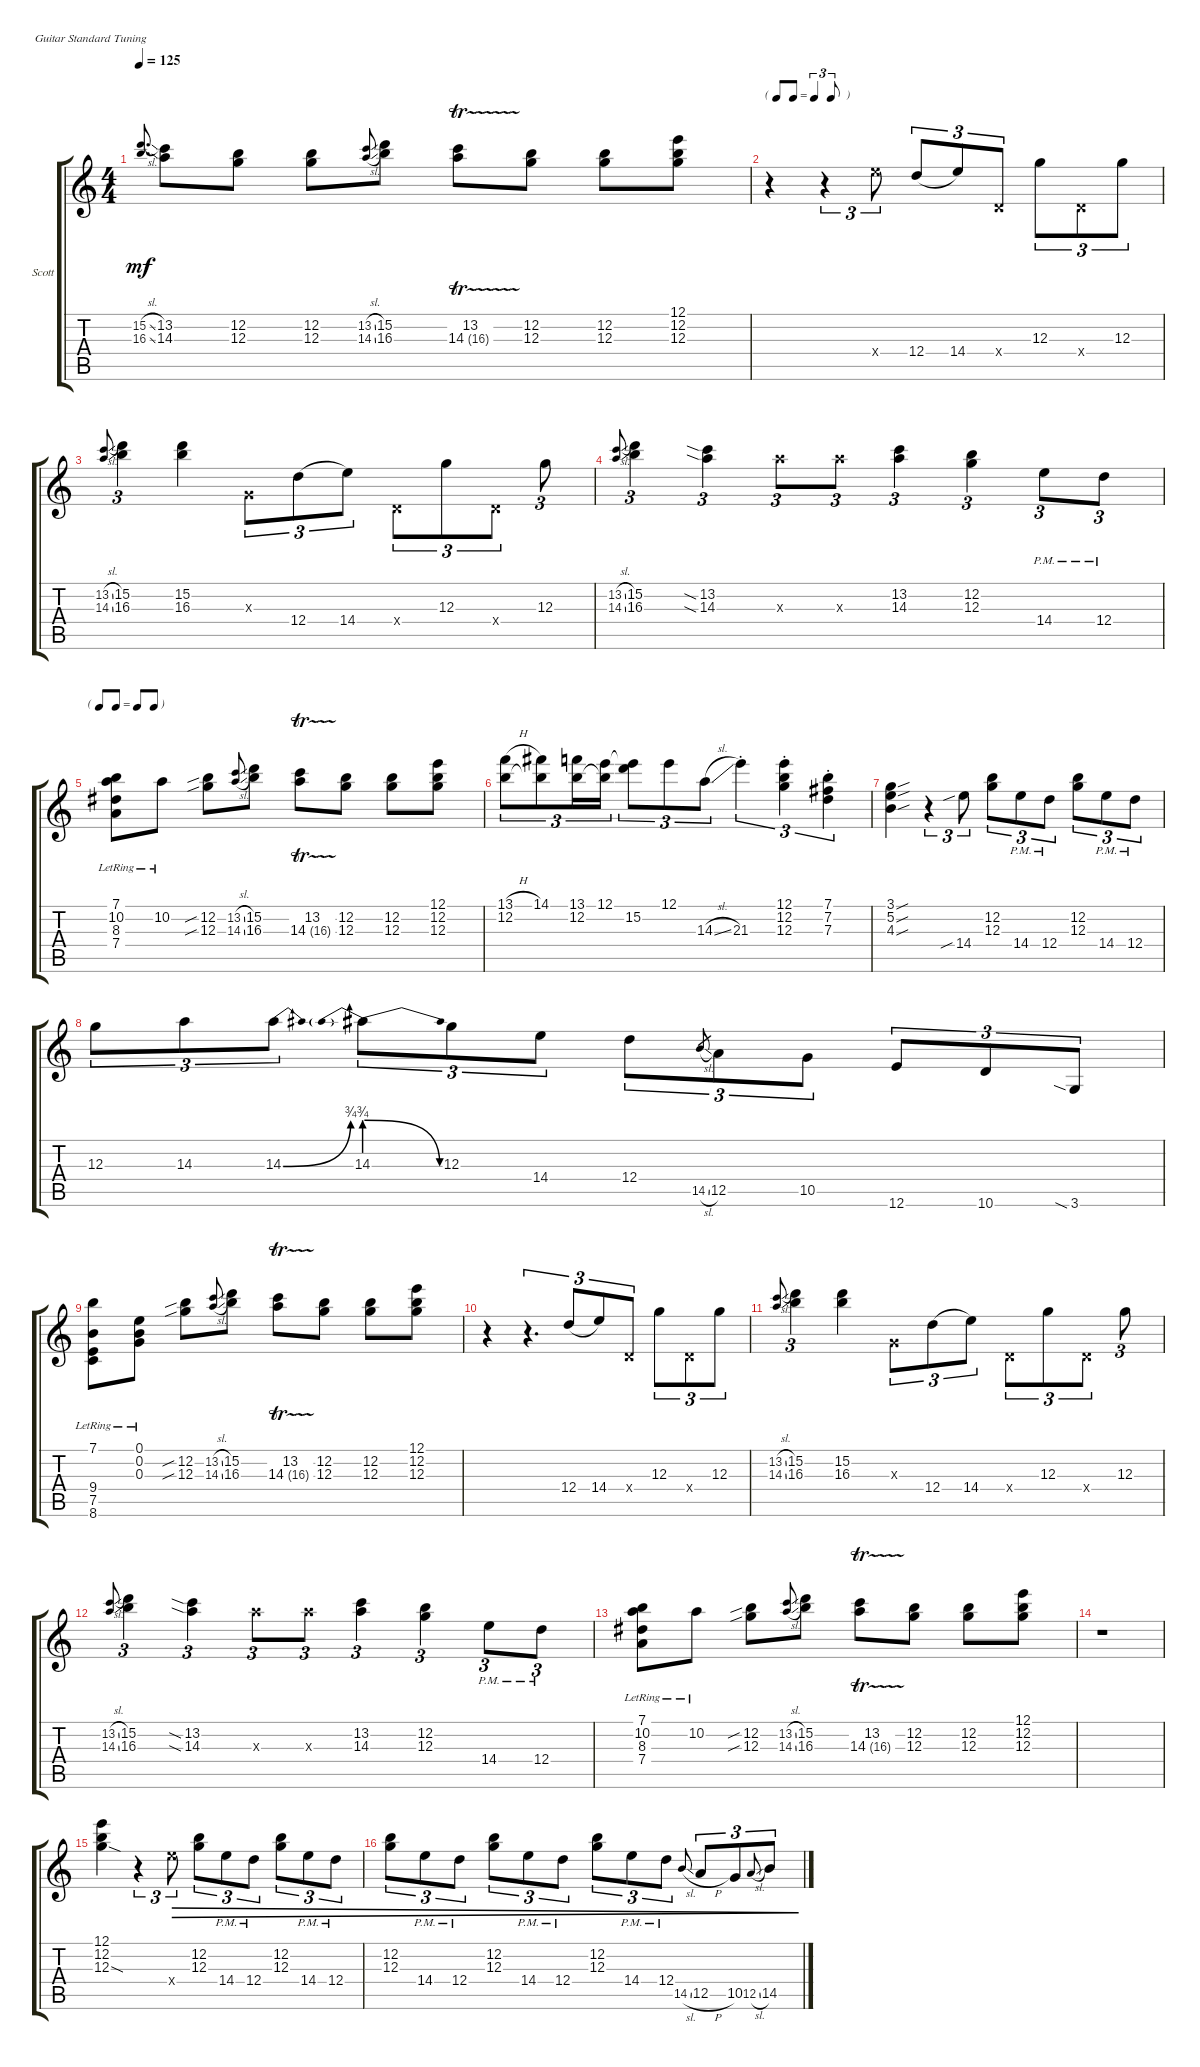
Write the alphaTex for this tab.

\defaultSystemsLayout 4
\bracketExtendMode groupsimilarinstruments
\firstSystemTrackNameOrientation horizontal
\otherSystemsTrackNameOrientation horizontal
\track ("Scott" "Scott") {instrument electricguitarclean}
\staff {score tabs}
\tuning (E4 B3 G3 D3 A2 E2)
\ts (4 4)
\scale
0.653629
\tempo 125
\accidentals auto
\clef g2
\ottava regular
\simile none
\ks c
(16.3{sl} 15.2{sl}).8{d gr onbeat dy mf} (13.2 14.3).8 (12.2 12.3).8 (12.3 12.2).8 (13.2{sl} 14.3{sl}).8{gr onbeat} (15.2 16.3).8 (14.3{tr (16 16)} 13.2).8 (12.3 12.2).8 (12.3 12.2).8 (12.1 12.2 12.3).8 |
\tf triplet8th
\scale
0.346462 r.4 r.4{tu (3 2)} 14.4{x}.8{tu (3 2)} 12.4.8{tu (3 2) legatoorigin} 14.4.8{tu (3 2)} 0.4{x}.8{tu (3 2)} 12.3.8{tu (3 2)} 0.4{x}.8{tu (3 2)} 12.3.8{tu (3 2)} |
(14.3{sl} 13.2{sl}).8{tu (3 2) gr onbeat} (16.3 15.2).4{tu (3 2)} (16.3 15.2).4 0.3{x}.8{tu (3 2)} 12.4.8{tu (3 2) legatoorigin} 14.4.8{tu (3 2)} 0.4{x}.8{tu (3 2)} 12.3.8{tu (3 2)} 0.4{x}.8{tu (3 2)} 12.3.8{tu (3 2)} |
(14.3{sl} 13.2{sl}).8{tu (3 2) gr onbeat} (16.3 15.2).4{tu (3 2)} (14.3{sia} 13.2{sia}).4{tu (3 2)} 14.3{x}.8{tu (3 2)} 14.3{x}.8{tu (3 2)} (14.3 13.2).4{tu (3 2)} (12.3 12.2).4{tu (3 2)} 14.4{pm}.8{tu (3 2)} 12.4{pm}.8{tu (3 2)} |
\tf none
(10.2{lr} 8.3{lr} 7.4{lr} 7.1{lr}).8 10.2{lr}.8 (12.3{sib} 12.2{sib}).8 (13.2{sl} 14.3{sl}).8{gr onbeat} (15.2 16.3).8 (14.3{tr (16 16)} 13.2).8 (12.3 12.2).8 (12.3 12.2).8 (12.1 12.2 12.3).8 |
(13.1{h} 12.2).8{tu (3 2)} (14.1 12.2{t}).8{tu (3 2)} (13.1 12.2).16{tu (3 2)} (12.1 12.2{t}).16{tu (3 2)} (15.2 12.1{t}).8{tu (3 2)} 12.1.8{tu (3 2)} 14.3{sl}.8{tu (3 2)} 21.3{st}.4{tu (3 2)} (12.3{st} 12.2{st} 12.1{st}).4{tu (3 2)} (7.3{st} 7.2{st} 7.1{st}).4{tu (3 2)} |
\scale
0.392082 (4.3{sou} 5.2{sou} 3.1{sou}).4 r.4{tu (3 2)} 14.4{sib}.8{tu (3 2)} (12.3 12.2).8{tu (3 2)} 14.4{pm}.8{tu (3 2)} 12.4{pm}.8{tu (3 2)} (12.3 12.2).8{tu (3 2)} 14.4{pm}.8{tu (3 2)} 12.4{pm}.8{tu (3 2)} |
\scale
0.607616 12.3.8{tu (3 2)} 14.3.8{tu (3 2)} 14.3{be (bend 0 0 15 3)}.8{tu (3 2)} 14.3{be (prebendrelease 0 3 15 0)}.8{tu (3 2)} 12.3.8{tu (3 2)} 14.4.8{tu (3 2)} 12.4.8{tu (3 2)} 14.5{sl}.8{tu (3 2) gr} 12.5.8{tu (3 2)} 10.5.8{tu (3 2)} 12.6.8{tu (3 2)} 10.6.8{tu (3 2)} 3.6{sia}.8{tu (3 2)} |
(8.6{lr} 7.5{lr} 9.4{lr} 7.1{lr}).8 (0.2{lr} 0.3{lr} 0.1{lr}).8 (12.3{sib} 12.2{sib}).8 (13.2{sl} 14.3{sl}).8{gr onbeat} (15.2 16.3).8 (14.3{tr (16 16)} 13.2).8 (12.3 12.2).8 (12.3 12.2).8 (12.1 12.2 12.3).8 |
r.4 r.4{d tu (3 2)} 12.4.8{tu (3 2) legatoorigin} 14.4.8{tu (3 2)} 0.4{x}.8{tu (3 2)} 12.3.8{tu (3 2)} 0.4{x}.8{tu (3 2)} 12.3.8{tu (3 2)} |
(14.3{sl} 13.2{sl}).8{tu (3 2) gr onbeat} (16.3 15.2).4{tu (3 2)} (16.3 15.2).4 0.3{x}.8{tu (3 2)} 12.4.8{tu (3 2) legatoorigin} 14.4.8{tu (3 2)} 0.4{x}.8{tu (3 2)} 12.3.8{tu (3 2)} 0.4{x}.8{tu (3 2)} 12.3.8{tu (3 2)} |
(14.3{sl} 13.2{sl}).8{tu (3 2) gr onbeat} (16.3 15.2).4{tu (3 2)} (14.3{sia} 13.2{sia}).4{tu (3 2)} 14.3{x}.8{tu (3 2)} 14.3{x}.8{tu (3 2)} (14.3 13.2).4{tu (3 2)} (12.3 12.2).4{tu (3 2)} 14.4{pm}.8{tu (3 2)} 12.4{pm}.8{tu (3 2)} |
(10.2{lr} 8.3{lr} 7.4{lr} 7.1{lr}).8 10.2{lr}.8 (12.3{sib} 12.2{sib}).8 (13.2{sl} 14.3{sl}).8{gr onbeat} (15.2 16.3).8 (14.3{tr (16 16)} 13.2).8 (12.3 12.2).8 (12.3 12.2).8 (12.1 12.2 12.3).8 |
r.1 |
(12.1 12.2 12.3{sod}).4 r.4{tu (3 2)} 14.4{x}.8{tu (3 2) dec} (12.3 12.2).8{tu (3 2) dec} 14.4{pm}.8{tu (3 2) dec} 12.4{pm}.8{tu (3 2) dec} (12.3 12.2).8{tu (3 2) dec} 14.4{pm}.8{tu (3 2) dec} 12.4{pm}.8{tu (3 2) dec} |
(12.3 12.2).8{tu (3 2) dec} 14.4{pm}.8{tu (3 2) dec} 12.4{pm}.8{tu (3 2) dec} (12.3 12.2).8{tu (3 2) dec} 14.4{pm}.8{tu (3 2) dec} 12.4{pm}.8{tu (3 2) dec} (12.3 12.2).8{tu (3 2) dec} 14.4{pm}.8{tu (3 2) dec} 12.4{pm}.8{tu (3 2) dec} 14.5{sl}.8{tu (3 2) gr onbeat dec} 12.5{h}.8{tu (3 2) dec} 10.5.8{tu (3 2) dec} 12.5{sl}.8{tu (3 2) gr onbeat dec} 14.5.8{tu (3 2) dec}
